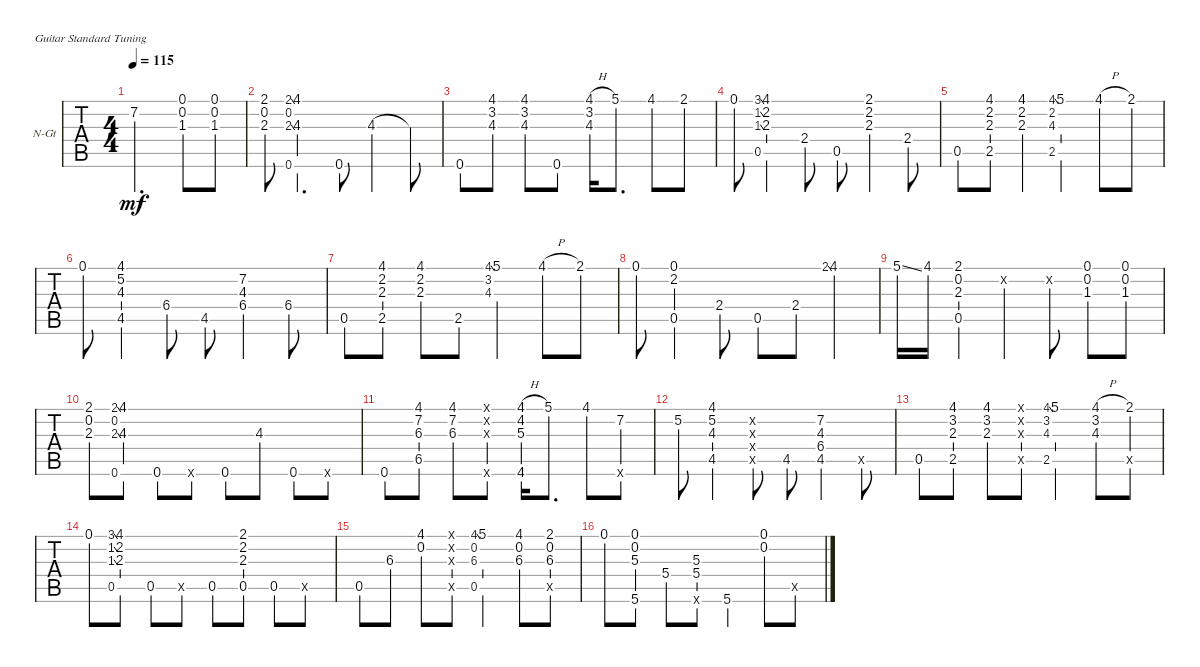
\defaultSystemsLayout 4
\bracketExtendMode groupsimilarinstruments
\firstSystemTrackNameOrientation horizontal
\otherSystemsTrackNameOrientation horizontal
\track ("Nylon Guitar" "N-Gt") {instrument acousticguitarnylon}
\staff {tabs}
\tuning (E4 B3 G3 D3 A2 E2)
\ts (4 4)
\tempo 115
\clef g2
\ks c
7.2{t}.2{d dy mf} (0.1 0.2 1.3).8 (1.3 0.2 0.1).8 |
(2.1 0.2 2.3).8 (2.1{ss} 0.2 2.3{ss} 0.6).8{gr onbeat} (4.1 4.3).4{d} 0.6.8 4.3.4 4.3{t}.8 |
0.6.8 (4.1 4.3 3.2).8 (4.1 3.2 4.3).8 0.6.8 (4.1{h} 3.2 4.3).16 5.1.8{d} 4.1.8 2.1.8 |
0.1.8 (3.1{ss} 1.2{ss} 1.3{ss} 0.5).8{gr onbeat} (4.1 2.2 2.3).4 2.4.8 0.5.8 (2.3 2.2 2.1).4 2.4.8 |
0.5.8 (2.5 4.1 2.2 2.3).8 (2.3 2.2 4.1).4 (4.1{ss} 2.2 4.3 2.5).8{gr onbeat} 5.1.4 4.1{h}.8 2.1.8 |
0.1.8 (4.1 4.5 5.2 4.3).4 6.4.8 4.5.8 (4.3 7.2 6.4).4 6.4.8 |
0.5.8 (2.5 4.1 2.2 2.3).8 (2.3 2.2 4.1).8 2.5.8 (4.1{ss} 3.2 4.3).8{gr onbeat} 5.1.4 4.1{h}.8 2.1.8 |
0.1.8 (0.1 0.5 2.2).4 2.4.8 0.5.8 2.4.8 2.1{ss}.8{gr onbeat} 4.1.4 |
5.1{ss}.16 4.1.16 (2.1 0.5 0.2 2.3).4 0.2{x}.4 0.2{x}.8 (1.3 0.2 0.1).8 (0.1 0.2 1.3).8 |
(2.1 0.2 2.3).8 (2.1{ss} 0.2 2.3{ss} 0.6).8{gr onbeat} (4.1 4.3).8 0.6.8 0.6{x}.8 0.6.8 4.3.8 0.6.8 0.6{x}.8 |
0.6.8 (6.5 4.1 6.3 7.2).8 (4.1 7.2 6.3).8 (0.1{x} 0.2{x} 0.3{x} 0.6{x}).8 (4.6 4.1{h} 4.2 5.3).16 5.1.8{d} 4.1.8 (7.2 0.6{x}).8 |
5.2.8 (4.1 4.5 5.2 4.3).4 (0.3{x} 0.2{x} 0.5{x} 0.4{x}).8 4.5.8 (4.5 4.3 7.2 6.4).4 0.5{x}.8 |
0.5.8 (2.5 4.1 3.2 2.3).8 (2.3 3.2 4.1).8 (0.1{x} 0.2{x} 0.5{x} 0.3{x}).8 (4.1{ss} 3.2 4.3 2.5).8{gr onbeat} 5.1.4 (4.1{h} 3.2 4.3).8 (2.1 0.5{x}).8 |
0.1.8 (3.1{ss} 1.2{ss} 1.3{ss} 0.5).8{gr onbeat} (4.1 2.2 2.3).8 0.5.8 0.5{x}.8 0.5.8 (0.5 2.3 2.2 2.1).8 0.5.8 0.5{x}.8 |
0.5.8 6.3.8 (4.1 0.2).8 (0.5{x} 0.3{x} 0.2{x} 0.1{x}).8 (4.1{ss} 0.2 6.3 0.5).8{gr onbeat} 5.1.4 (4.1 0.2 6.3).8 (0.5{x} 0.2 2.1 6.3).8 |
0.1.8 (5.6 5.3 0.2 0.1).8 5.4.8 (0.6{x} 5.3 5.4).8 5.6.4 (0.2 0.1).8 0.5{x}.8
